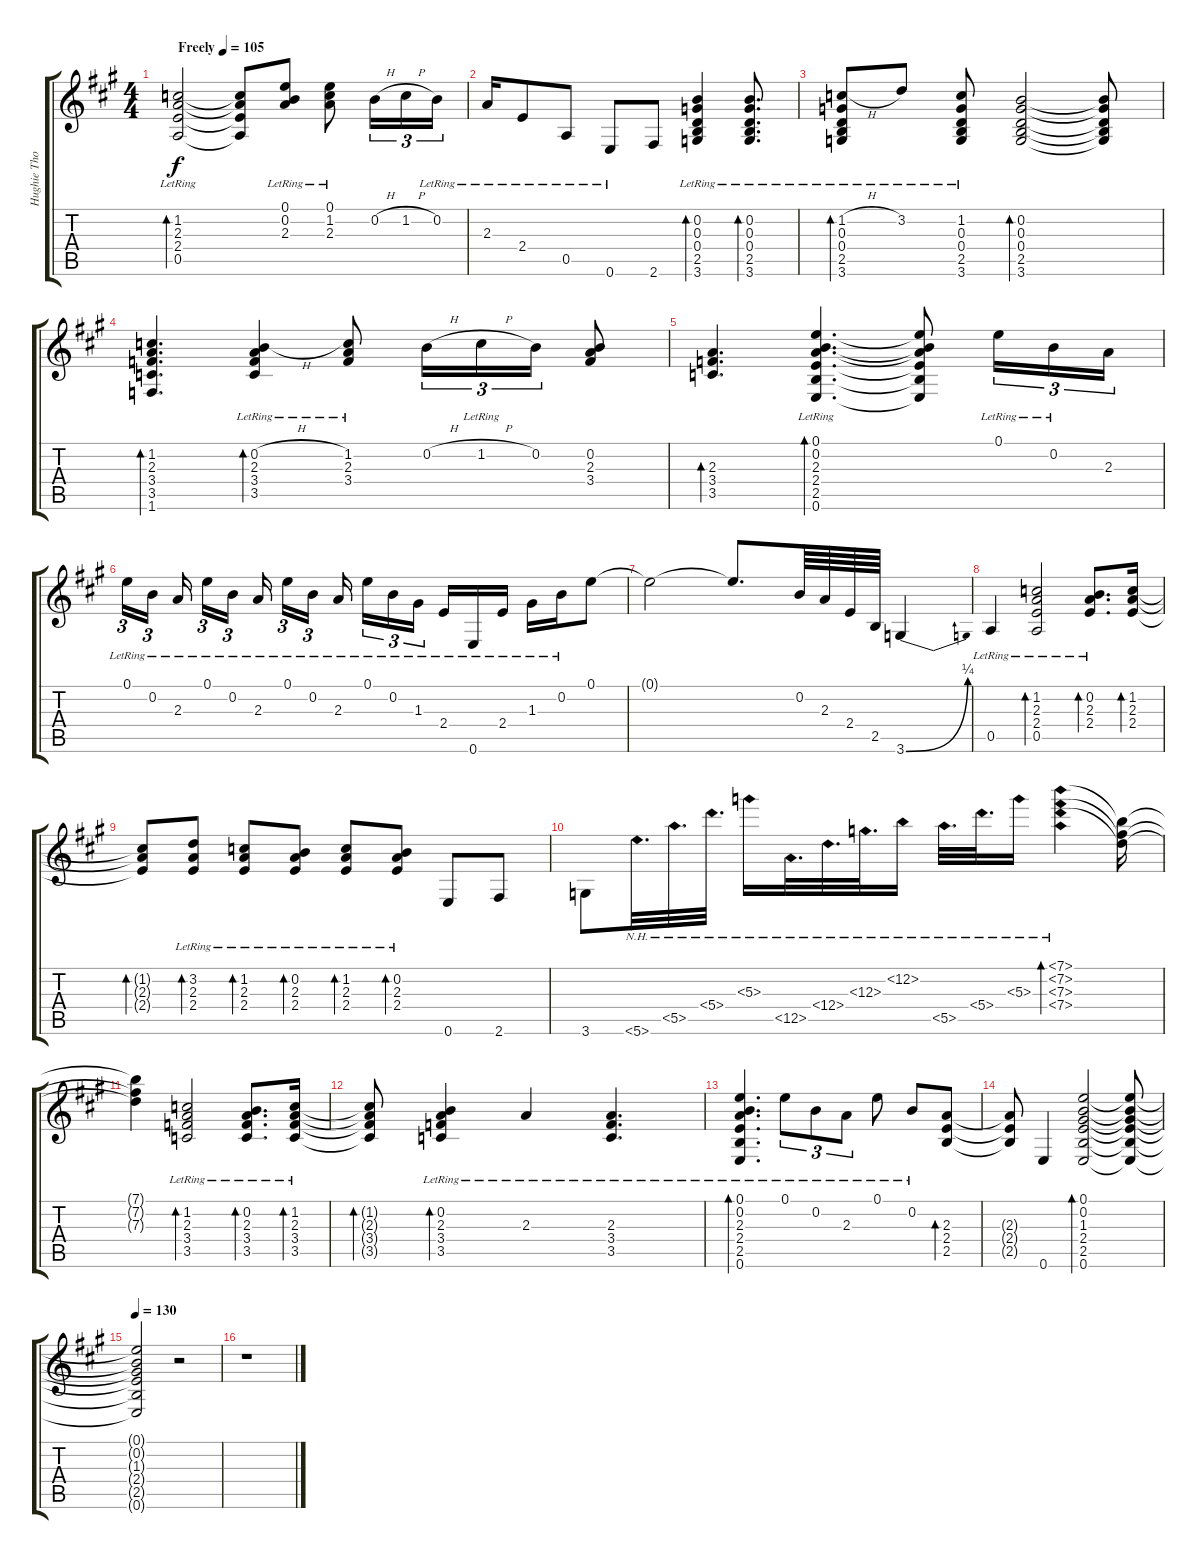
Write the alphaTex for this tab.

\track ("Hughie Thomasson Guitar" "Hughie Tho") {instrument acousticguitarsteel}
\staff {score tabs}
\tuning (E4 B3 G3 D3 A2 E2) {hide}
\ts (4 4)
\tempo (105 "Freely")
\clef g2
\ks f#minor
(1.2{lr} 2.3{lr} 2.4{lr} 0.5{lr}).2{bd 480 dy f instrument acousticguitarsteel} (1.2{t} 2.3{t} 2.4{t} 0.5{t}).8 (0.1{lr} 0.2{lr} 2.3{lr}).8 (0.1 1.2{lr} 2.3{lr}).8 0.2{h}.16{tu (3 2)} 1.2{h}.16{tu (3 2)} 0.2{lr}.16{tu (3 2)} |
2.3{lr}.16 2.4{lr}.8 0.5{lr}.8 0.6{lr}.8 2.6.8 (0.2{lr} 0.3{lr} 0.4{lr} 2.5{lr} 3.6{lr}).4{bd 240} (0.2{lr} 0.3{lr} 0.4{lr} 2.5{lr} 3.6{lr}).8{d bd 240} |
(1.2{h lr} 0.3{lr} 0.4{lr} 2.5{lr} 3.6{lr}).8{bd 240} 3.2{lr}.8 (1.2{lr} 0.3{lr} 0.4{lr} 2.5{lr} 3.6{lr}).8 (0.2 0.3 0.4 2.5 3.6).2{bd 240} (0.2{t} 0.3{t} 0.4{t} 2.5{t} 3.6{t}).8 |
(1.2 2.3 3.4 3.5 1.6).4{d bd 240} (0.2{h lr} 2.3{lr} 3.4{lr} 3.5).4{bd 120} (1.2{lr} 2.3{lr} 3.4{lr}).8 0.2{h}.16{tu (3 2)} 1.2{h lr}.16{tu (3 2)} 0.2.16{tu (3 2)} (0.2 2.3 3.4).8 |
(2.3 3.4 3.5).4{d bd 60} (0.1{lr} 0.2{lr} 2.3{lr} 2.4{lr} 2.5{lr} 0.6{lr}).4{d bd 480} (0.1{t} 0.2{t} 2.3{t} 2.4{t} 2.5{t} 0.6{t}).8 0.1{lr}.16{tu (3 2)} 0.2{lr}.16{tu (3 2)} 2.3.16{tu (3 2)} |
0.1{lr}.16{tu (3 2)} 0.2{lr}.16{tu (3 2) beam splitsecondary} 2.3{lr}.16{beam splitsecondary} 0.1{lr}.16{tu (3 2)} 0.2{lr}.16{tu (3 2) beam splitsecondary} 2.3{lr}.16 0.1{lr}.16{tu (3 2)} 0.2{lr}.16{tu (3 2) beam splitsecondary} 2.3{lr}.16{beam splitsecondary} 0.1{lr}.16{tu (3 2)} 0.2{lr}.16{tu (3 2)} 1.3{lr}.16{tu (3 2) beam splitsecondary} 2.4{lr}.16 0.6{lr}.16 2.4{lr}.16 1.3{lr}.16 0.2{lr}.16 0.1.8 |
0.1{t}.2 0.1{t}.8{d} 0.2.64 2.3.64 2.4.64 2.5.64 3.6{be (bend 0 0 60 1)}.4 |
0.5{lr}.4 (1.2{lr} 2.3{lr} 2.4{lr} 0.5{lr}).2{bd 480} (0.2{lr} 2.3{lr} 2.4{lr}).8{d bd 240} (1.2 2.3 2.4).16{bd 240} |
(1.2{t} 2.3{t} 2.4{t}).8{bd 240} (3.2{lr} 2.3{lr} 2.4{lr}).8{bd 240} (1.2{lr} 2.3{lr} 2.4{lr}).8{bd 240} (0.2{lr} 2.3{lr} 2.4{lr}).8{bd 240} (1.2 2.3 2.4{lr}).8{bd 240} (0.2{lr} 2.3{lr} 2.4{lr}).8{bd 240} 0.6.8 2.6.8 |
3.6.8 5.6{nh}.32{d} 5.5{nh}.32{d} 5.4{nh}.32{d} 5.3{nh}.16 12.5{nh}.32{d} 12.4{nh}.32{d} 12.3{nh}.32{d} 12.2{nh}.16 5.5{nh}.32{d} 5.4{nh}.32{d} 5.3{nh}.16 (7.1{nh} 7.2{nh} 7.3{nh} 7.4{nh}).4{bd 480} (7.1{t} 7.2{t} 7.3{t}).16 |
(7.1{t} 7.2{t} 7.3{t}).4 (1.2{lr} 2.3 3.4{lr} 3.5{lr}).2{bd 240} (0.2{lr} 2.3{lr} 3.4{lr} 3.5{lr}).8{d bd 120} (1.2{lr} 2.3{lr} 3.4{lr} 3.5{lr}).16{bd 120} |
(1.2{t} 2.3{t} 3.4{t} 3.5{t}).8{bd 120} (0.2{lr} 2.3{lr} 3.4{lr} 3.5{lr}).4{bd 120} 2.3{lr}.4 (2.3{lr} 3.4{lr} 3.5{lr}).4{d} |
(0.1{lr} 0.2{lr} 2.3{lr} 2.4{lr} 2.5{lr} 0.6{lr}).4{d bd 480} 0.1{lr}.8{tu (3 2)} 0.2{lr}.8{tu (3 2)} 2.3{lr}.8{tu (3 2)} 0.1{lr}.8 0.2{lr}.8 (2.3 2.4 2.5).8{bd 480} |
(2.3{t} 2.4{t} 2.5{t}).8 0.6.4 (0.1 0.2 1.3 2.4 2.5 0.6).2{bd 480} (0.1{t} 0.2{t} 1.3{t} 2.4{t} 2.5{t} 0.6{t}).8 |
\tempo 130
(0.1{t} 0.2{t} 1.3{t} 2.4{t} 2.5{t} 0.6{t}).2 r.2 |
r.1
